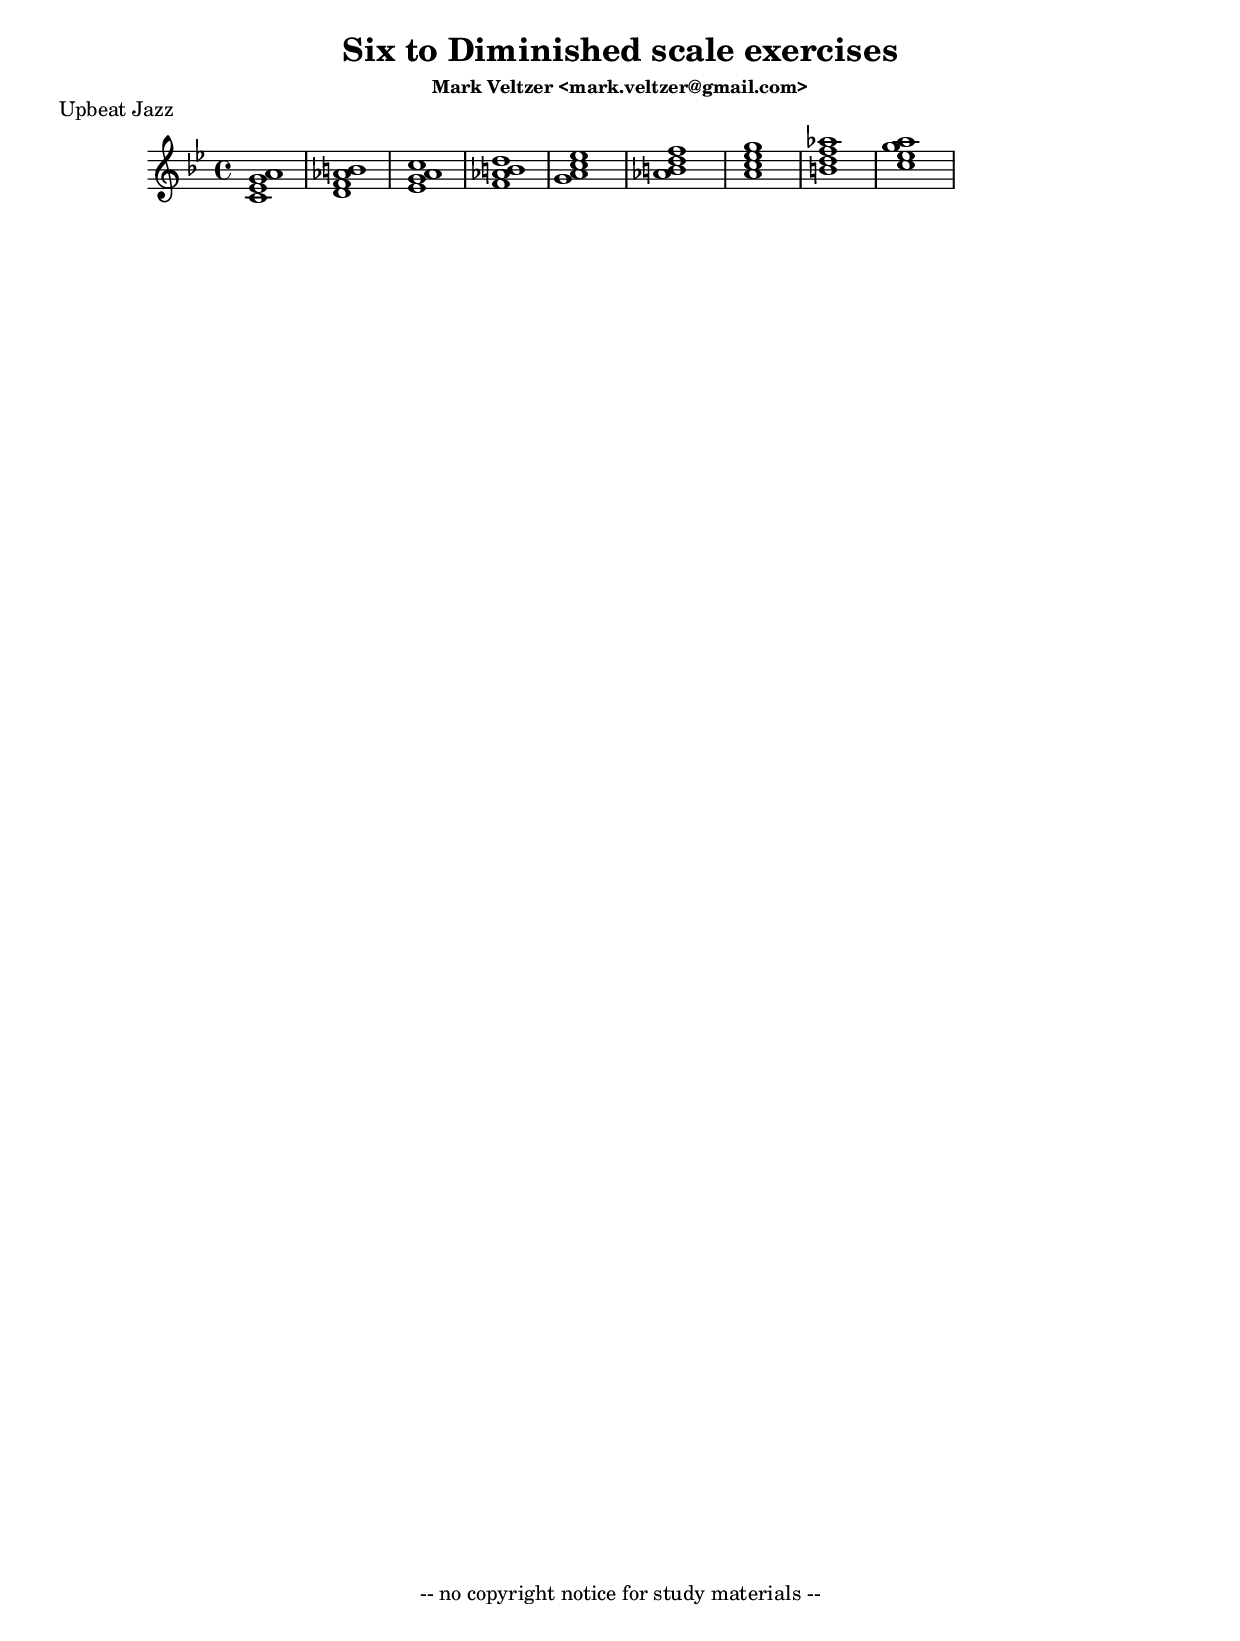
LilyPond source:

\include "src/include/common.lyi"
\header {
	title="Six to Diminished scale exercises"
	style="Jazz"
	piece="Upbeat Jazz"

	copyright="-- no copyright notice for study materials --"

	completion="4"

	uuid="35529555-8b38-4cc0-be20-2dc5f1848d77"
}

%{
	TODO:
	- six to dim with full chords going up and down. 
	- six to dim with drop two (two hands).
	- six to dim with full chords left hand going down.
	- six to dim arpeggio with the two hands in an interval (a third and then a fifth).
		at least a couple of kinds of argpegios.
%}

myVoice=\relative c' {
	\time 4/4
	\key bes \major

	%% this is to be played over: cm6 as tonic, am7.5- as II chord, f7 as dominant, b7 as dominant 

	<c ees g a>1 <d f aes b> <ees g a c> <f aes b d>
	<g a c ees> <aes b d f> <a c ees g> <b d f aes>
	<c ees g a>
}
%% score for printing
\score {
	<<
		\new Voice="myvoice" \myVoice
	>>
	\layout {
	}
}
%% score for midi
\score {
	\unfoldRepeats
	<<
		\new Voice="myvoice" \myVoice
	>>
	\midi {
	}
}
